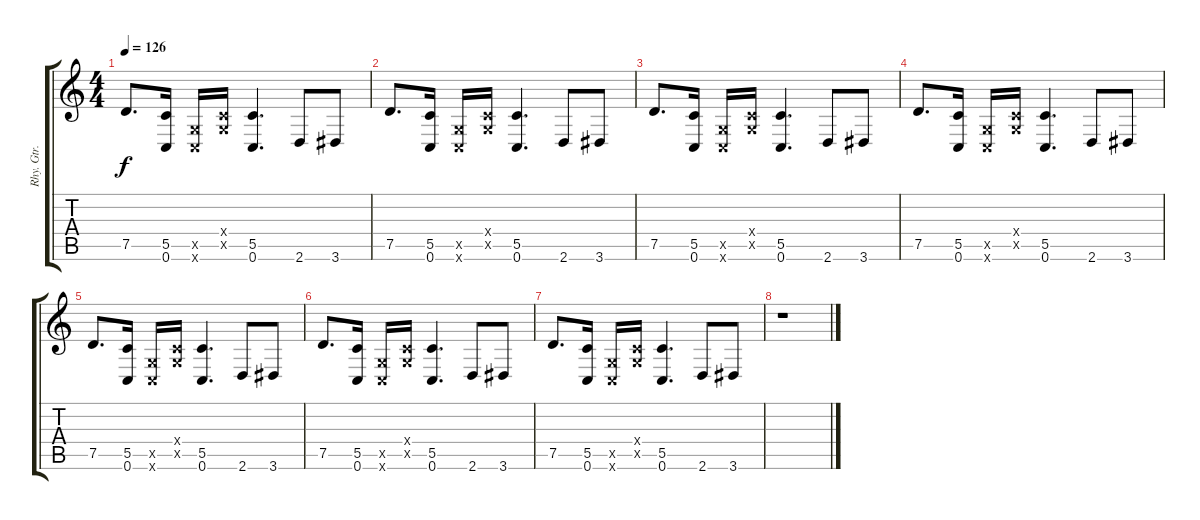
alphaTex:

\track ("Rhy. Gtr. 2" "Rhy. Gtr. ") {instrument distortionguitar}
\staff {score tabs}
\tuning (D4 A3 F3 C3 G2 C2) {hide}
\ts (4 4)
\tempo 126
\clef g2
\ks c
7.5.8{d dy f} (5.5 0.6).16 (0.5{x} 0.6{x}).16 (0.4{x} 0.5{x}).16 (5.5 0.6).4{d} 2.6.8 3.6.8 |
7.5.8{d} (5.5 0.6).16 (0.5{x} 0.6{x}).16 (0.4{x} 0.5{x}).16 (5.5 0.6).4{d} 2.6.8 3.6.8 |
7.5.8{d} (5.5 0.6).16 (0.5{x} 0.6{x}).16 (0.4{x} 0.5{x}).16 (5.5 0.6).4{d} 2.6.8 3.6.8 |
7.5.8{d} (5.5 0.6).16 (0.5{x} 0.6{x}).16 (0.4{x} 0.5{x}).16 (5.5 0.6).4{d} 2.6.8 3.6.8 |
7.5.8{d} (5.5 0.6).16 (0.5{x} 0.6{x}).16 (0.4{x} 0.5{x}).16 (5.5 0.6).4{d} 2.6.8 3.6.8 |
7.5.8{d} (5.5 0.6).16 (0.5{x} 0.6{x}).16 (0.4{x} 0.5{x}).16 (5.5 0.6).4{d} 2.6.8 3.6.8 |
7.5.8{d} (5.5 0.6).16 (0.5{x} 0.6{x}).16 (0.4{x} 0.5{x}).16 (5.5 0.6).4{d} 2.6.8 3.6.8 |
r.1
